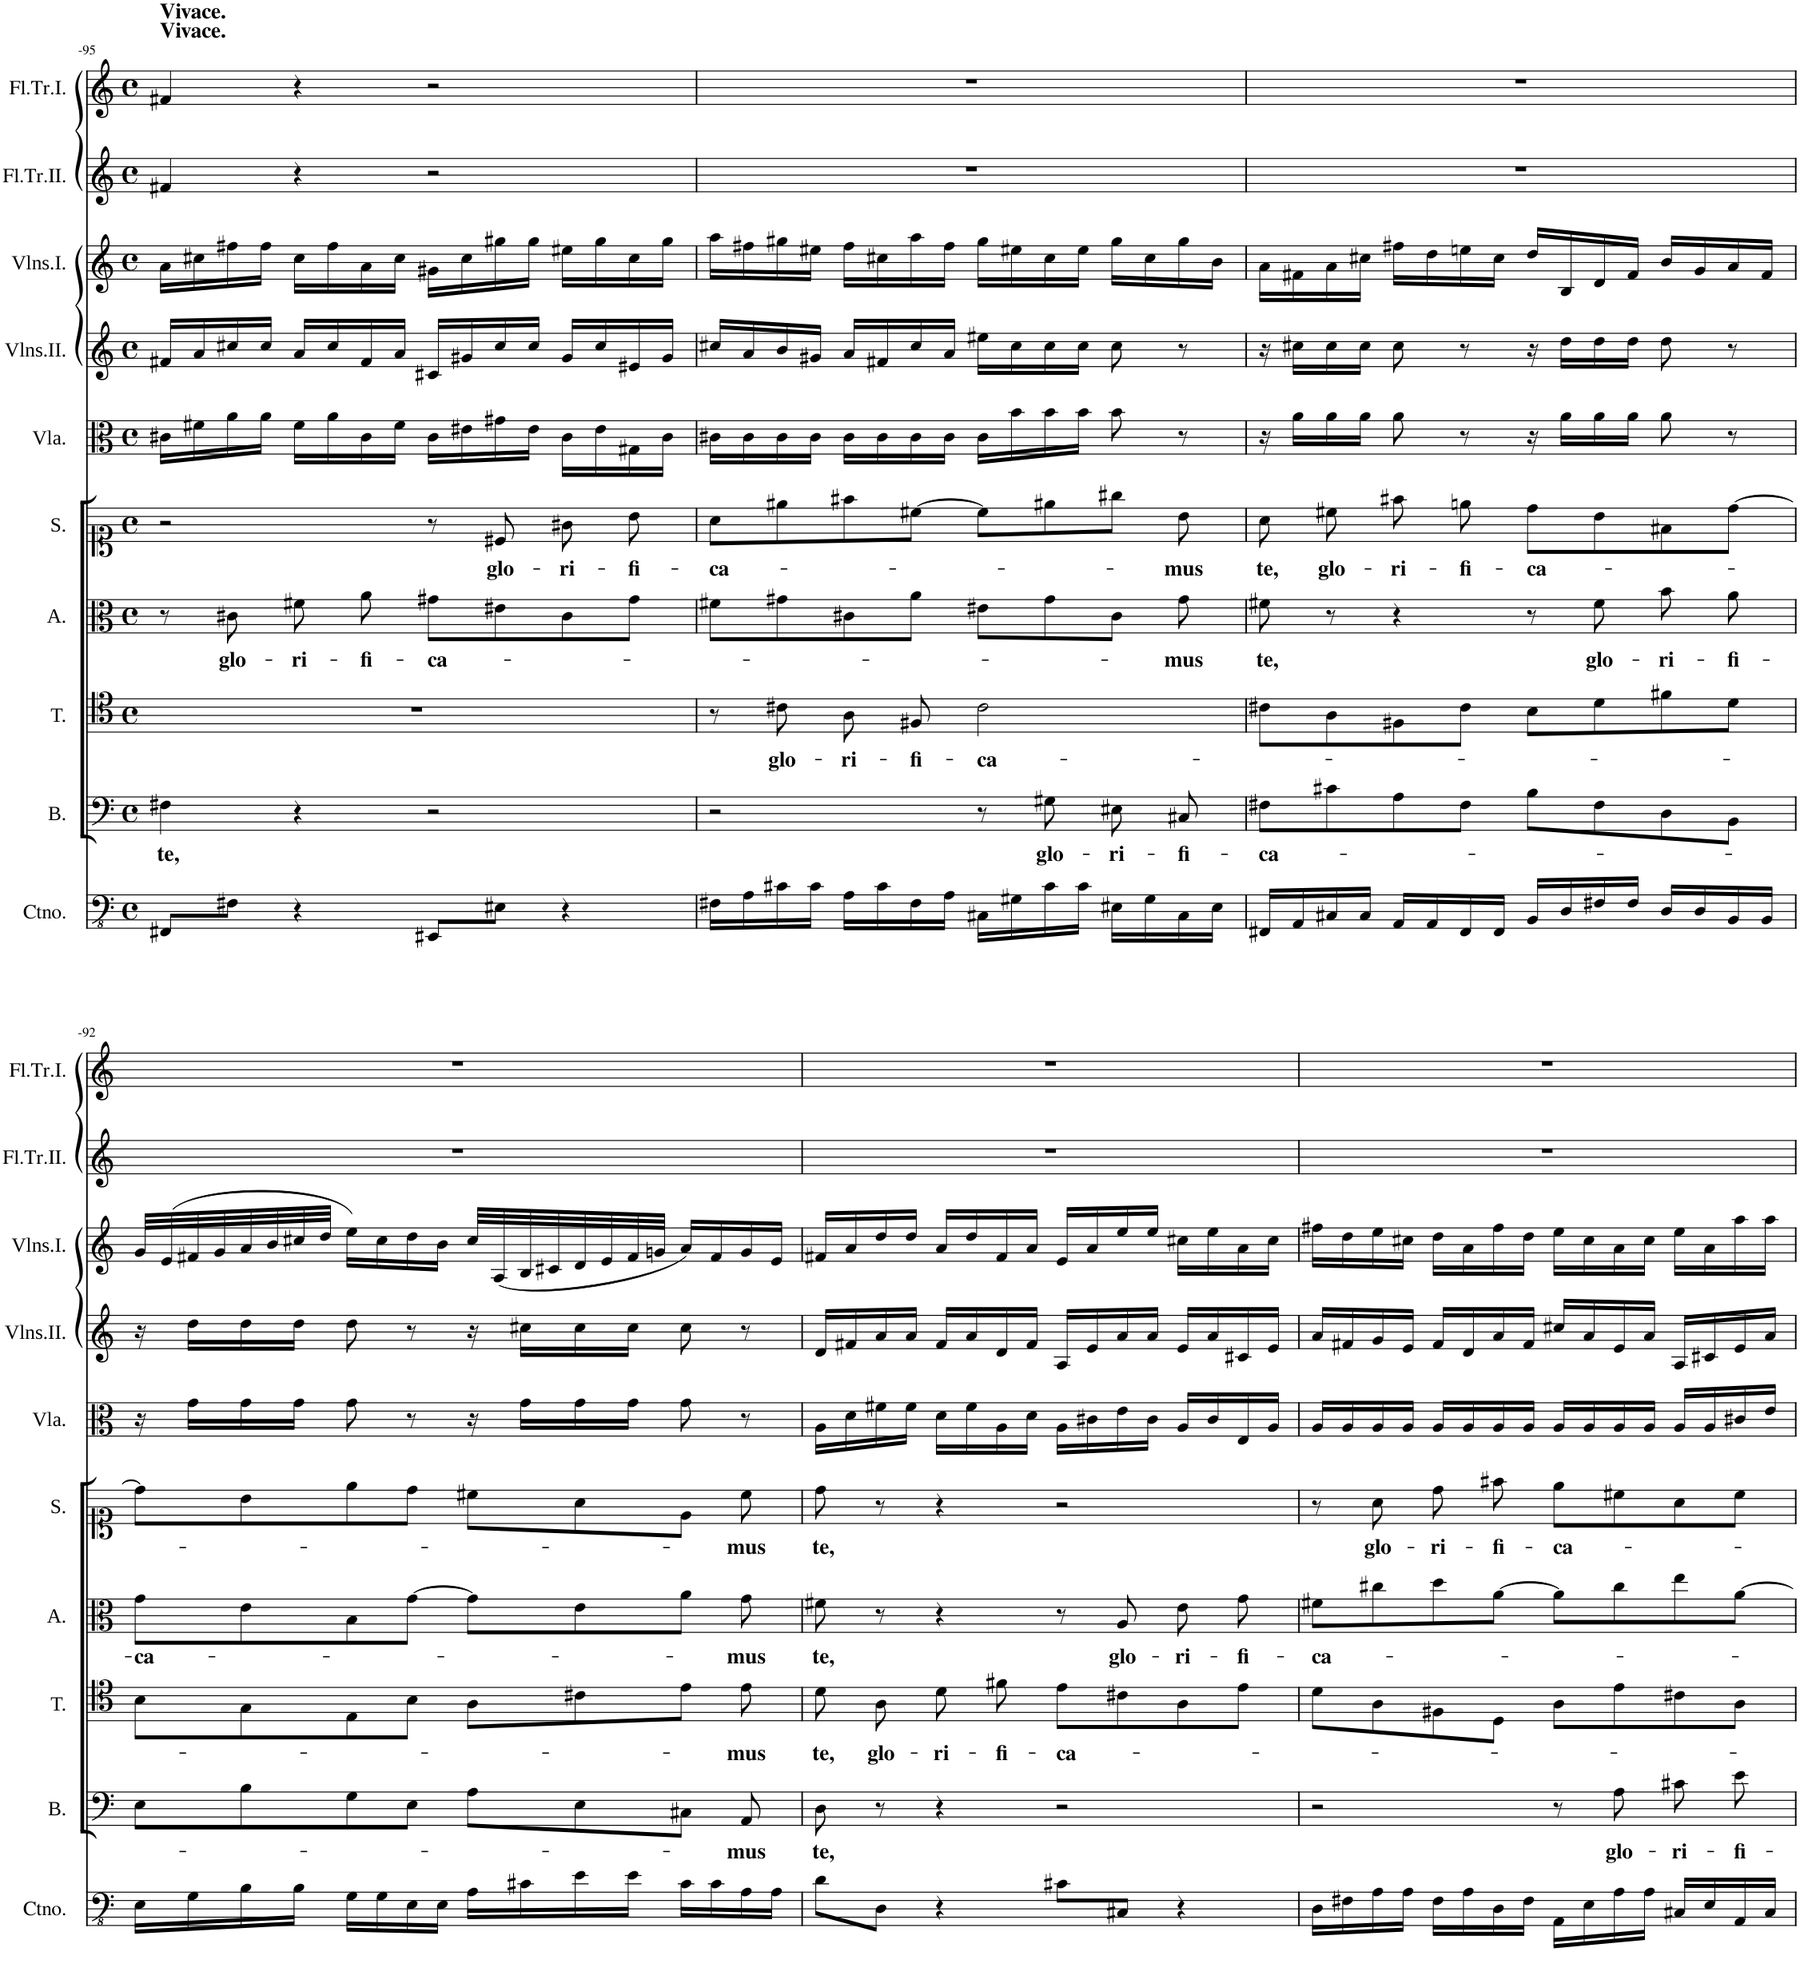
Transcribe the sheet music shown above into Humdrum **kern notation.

**kern	**kern	**text	**kern	**text	**kern	**text	**kern	**text	**kern	**kern	**kern	**kern	**kern
*part10	*part9	*part9	*part8	*part8	*part7	*part7	*part6	*part6	*part5	*part4	*part3	*part2	*part1
*staff10	*staff9	*staff9	*staff8	*staff8	*staff7	*staff7	*staff6	*staff6	*staff5	*staff4	*staff3	*staff2	*staff1
*I"Continuo.	*I"Basso.	*	*I"Tenore.	*	*I"Alto.	*	*I"Soprano.	*	*I"Viola	*I"Violino II.	*I"Violino I.	*I"Flauto Traverso II.	*I"Flauto Traverso I.
*I'Ctno.	*I'B.	*	*I'T.	*	*I'A.	*	*I'S.	*	*I'Vla.	*	*	*I'Fl.Tr.II.	*I'Fl.Tr.I.
!!LO:PB:g=z
*clefFv4	*clefF4	*	*clefC4	*	*clefC3	*	*clefC1	*	*clefC3	*clefG2	*clefG2	*clefG2	*clefG2
*k[]	*k[]	*	*k[]	*	*k[]	*	*k[]	*	*k[]	*k[]	*k[]	*k[]	*k[]
*M4/4	*M4/4	*	*M4/4	*	*M4/4	*	*M4/4	*	*M4/4	*M4/4	*M4/4	*M4/4	*M4/4
*met(c)	*met(c)	*	*met(c)	*	*met(c)	*	*met(c)	*	*met(c)	*met(c)	*met(c)	*met(c)	*met(c)
=95-	=95-	=95-	=95-	=95-	=95-	=95-	=95-	=95-	=95-	=95-	=95-	=95-	=95-
!	!	!	!	!	!	!	!	!	!	!	!	!	!LO:TX:a:B:t=Vivace.
!	!	!	!	!	!	!	!	!	!	!	!	!	!LO:TX:a:B:t=Vivace.
!	!	!LO:LY:b	!	!	!	!	!	!	!	!	!	!	!
8FFF#X/L	4F#X\	te,	1r	.	8r	.	2r	.	16c#X\LL	16f#X/LL	16a\LL	4f#X/	4f#X/
.	.	.	.	.	.	.	.	.	16f#X\	16a/	16cc#X\	.	.
!	!	!	!	!	!	!LO:LY:b	!	!	!	!	!	!	!
8FF#X\J	.	.	.	.	8c#X\	glo-	.	.	16a\	16cc#X/	16ff#X\	.	.
.	.	.	.	.	.	.	.	.	16a\JJ	16cc#/JJ	16ff#\JJ	.	.
!	!	!	!	!	!	!LO:LY:b	!	!	!	!	!	!	!
4r	4r	.	.	.	8f#X\	-ri-	.	.	16f#\LL	16a/LL	16cc#\LL	4r	4r
.	.	.	.	.	.	.	.	.	16a\	16cc#/	16ff#\	.	.
!	!	!	!	!	!	!LO:LY:b	!	!	!	!	!	!	!
.	.	.	.	.	8a\	-fi-	.	.	16c#\	16f#/	16a\	.	.
.	.	.	.	.	.	.	.	.	16f#\JJ	16a/JJ	16cc#\JJ	.	.
!	!	!	!	!	!	!LO:LY:b	!	!	!	!	!	!	!
8EEE#X/L	2r	.	.	.	8g#X\L	-ca-	8r	.	16c#\LL	16c#X/LL	16g#X\LL	2r	2r
.	.	.	.	.	.	.	.	.	16e#X\	16g#X/	16cc#\	.	.
!	!	!	!	!	!	!	!	!LO:LY:b	!	!	!	!	!
8EE#X\J	.	.	.	.	8e#X\	.	8c#X/	glo-	16g#X\	16cc#/	16gg#X\	.	.
.	.	.	.	.	.	.	.	.	16e#\JJ	16cc#/JJ	16gg#\JJ	.	.
!	!	!	!	!	!	!	!	!LO:LY:b	!	!	!	!	!
4r	.	.	.	.	8c#\	.	8g#X\	-ri-	16c#\LL	16g#/LL	16ee#X\LL	.	.
.	.	.	.	.	.	.	.	.	16e#\	16cc#/	16gg#\	.	.
!	!	!	!	!	!	!	!	!LO:LY:b	!	!	!	!	!
.	.	.	.	.	8g#\J	.	8b\	-fi-	16G#X\	16e#X/	16cc#\	.	.
.	.	.	.	.	.	.	.	.	16c#\JJ	16g#/JJ	16gg#\JJ	.	.
=94-	=94-	=94-	=94-	=94-	=94-	=94-	=94-	=94-	=94-	=94-	=94-	=94-	=94-
!	!	!	!	!	!	!	!	!LO:LY:b	!	!	!	!	!
16FF#X\LL	2r	.	8r	.	8f#X\L	.	8a\L	-ca-	16c#X\LL	16cc#X/LL	16aa\LL	1r	1r
16AA\	.	.	.	.	.	.	.	.	16c#\	16a/	16ff#X\	.	.
!	!	!	!	!LO:LY:b	!	!	!	!	!	!	!	!	!
16C#X\	.	.	8c#X\	glo-	8g#X\	.	8ee#X\	.	16c#\	16b/	16gg#X\	.	.
16C#\JJ	.	.	.	.	.	.	.	.	16c#\JJ	16g#X/JJ	16ee#X\JJ	.	.
!	!	!	!	!LO:LY:b	!	!	!	!	!	!	!	!	!
16AA\LL	.	.	8A\	-ri-	8c#X\	.	8ff#X\	.	16c#\LL	16a/LL	16ff#\LL	.	.
16C#\	.	.	.	.	.	.	.	.	16c#\	16f#X/	16cc#X\	.	.
!	!	!	!	!LO:LY:b	!	!	!	!	!	!	!	!	!
16FF#\	.	.	8F#X/	-fi-	8a\J	.	[8cc#X\J	.	16c#\	16cc#/	16aa\	.	.
16AA\JJ	.	.	.	.	.	.	.	.	16c#\JJ	16a/JJ	16ff#\JJ	.	.
!	!	!	!	!LO:LY:b	!	!	!	!	!	!	!	!	!
16CC#X\LL	8r	.	2c#\	-ca-	8e#X\L	.	8cc#\L]	.	16c#\LL	16ee#X\LL	16gg#\LL	.	.
16GG#X\	.	.	.	.	.	.	.	.	16b\	16cc#\	16ee#X\	.	.
!	!	!LO:LY:b	!	!	!	!	!	!	!	!	!	!	!
16C#\	8G#X\	glo-	.	.	8g#\	.	8ee#X\	.	16b\	16cc#\	16cc#\	.	.
16C#\JJ	.	.	.	.	.	.	.	.	16b\JJ	16cc#\JJ	16ee#\JJ	.	.
!	!	!LO:LY:b	!	!	!	!	!	!	!	!	!	!	!
16EE#X\LL	8E#X\	-ri-	.	.	8c#\J	.	8gg#X\J	.	8b\	8cc#\	16gg#\LL	.	.
16GG#\	.	.	.	.	.	.	.	.	.	.	16cc#\	.	.
!	!	!LO:LY:b	!	!	!	!LO:LY:b	!	!LO:LY:b	!	!	!	!	!
16CC#\	8C#X/	-fi-	.	.	8g#\	-mus	8b\	-mus	8r	8r	16gg#\	.	.
16EE#\JJ	.	.	.	.	.	.	.	.	.	.	16b\JJ	.	.
=93-	=93-	=93-	=93-	=93-	=93-	=93-	=93-	=93-	=93-	=93-	=93-	=93-	=93-
!	!	!LO:LY:b	!	!	!	!LO:LY:b	!	!LO:LY:b	!	!	!	!	!
16FFF#X/LL	8F#X\L	-ca-	8c#X\L	.	8f#X\	te,	8a\	te,	16r	16r	16a\LL	1r	1r
16AAA/	.	.	.	.	.	.	.	.	16a\LL	16cc#X\LL	16f#X\	.	.
!	!	!	!	!	!	!	!	!LO:LY:b	!	!	!	!	!
16CC#X/	8c#X\	.	8A\	.	8r	.	8cc#X\	glo-	16a\	16cc#\	16a\	.	.
16CC#/JJ	.	.	.	.	.	.	.	.	16a\JJ	16cc#\JJ	16cc#X\JJ	.	.
!	!	!	!	!	!	!	!	!LO:LY:b	!	!	!	!	!
16AAA/LL	8A\	.	8F#X\	.	4r	.	8ff#X\	-ri-	8a\	8cc#\	16ff#X\LL	.	.
16AAA/	.	.	.	.	.	.	.	.	.	.	16dd\	.	.
!	!	!	!	!	!	!	!	!LO:LY:b	!	!	!	!	!
16FFF#/	8F#\J	.	8c#\J	.	.	.	8een\	-fi-	8r	8r	16een\	.	.
16FFF#/JJ	.	.	.	.	.	.	.	.	.	.	16cc#\JJ	.	.
!	!	!	!	!	!	!	!	!LO:LY:b	!	!	!	!	!
16BBB/LL	8B\L	.	8B\L	.	8r	.	8dd\L	-ca-	16r	16r	16dd/LL	.	.
16DD/	.	.	.	.	.	.	.	.	16a\LL	16dd\LL	16B/	.	.
!	!	!	!	!	!	!LO:LY:b	!	!	!	!	!	!	!
16FF#X/	8F#\	.	8d\	.	8f#\	glo-	8b\	.	16a\	16dd\	16d/	.	.
16FF#/JJ	.	.	.	.	.	.	.	.	16a\JJ	16dd\JJ	16f#/JJ	.	.
!	!	!	!	!	!	!LO:LY:b	!	!	!	!	!	!	!
16DD/LL	8D\	.	8f#X\	.	8b\	-ri-	8f#X\	.	8a\	8dd\	16b/LL	.	.
16DD/	.	.	.	.	.	.	.	.	.	.	16g/	.	.
!	!	!	!	!	!	!LO:LY:b	!	!	!	!	!	!	!
16BBB/	8BB\J	.	8d\J	.	8a\	-fi-	[8dd\J	.	8r	8r	16a/	.	.
16BBB/JJ	.	.	.	.	.	.	.	.	.	.	16f#/JJ	.	.
!!LO:LB:g=z
=92-	=92-	=92-	=92-	=92-	=92-	=92-	=92-	=92-	=92-	=92-	=92-	=92-	=92-
!	!	!	!	!	!	!LO:LY:b	!	!	!	!	!	!	!
16EE\LL	8E\L	.	8B\L	.	8g\L	-ca-	8dd\L]	.	16r	16r	32g/LLL	1r	1r
.	.	.	.	.	.	.	.	.	.	.	(32e/	.	.
16GG\	.	.	.	.	.	.	.	.	16g\LL	16dd\LL	32f#X/	.	.
.	.	.	.	.	.	.	.	.	.	.	32g/	.	.
16BB\	8B\	.	8G\	.	8e\	.	8b\	.	16g\	16dd\	32a/	.	.
.	.	.	.	.	.	.	.	.	.	.	32b/	.	.
16BB\JJ	.	.	.	.	.	.	.	.	16g\JJ	16dd\JJ	32cc#X/	.	.
.	.	.	.	.	.	.	.	.	.	.	32dd/JJJ	.	.
16GG\LL	8G\	.	8E\	.	8B\	.	8ee\	.	8g\	8dd\	16ee\LL)	.	.
16GG\	.	.	.	.	.	.	.	.	.	.	16cc#\	.	.
16EE\	8E\J	.	8B\J	.	[8g\J	.	8dd\J	.	8r	8r	16dd\	.	.
16EE\JJ	.	.	.	.	.	.	.	.	.	.	16b\JJ	.	.
16AA\LL	8A\L	.	8A\L	.	8g\L]	.	8cc#X\L	.	16r	16r	32cc#/LLL	.	.
.	.	.	.	.	.	.	.	.	.	.	(32A/	.	.
16C#X\	.	.	.	.	.	.	.	.	16g\LL	16cc#X\LL	32B/	.	.
.	.	.	.	.	.	.	.	.	.	.	32c#X/	.	.
16E\	8E\	.	8c#X\	.	8e\	.	8a\	.	16g\	16cc#\	32d/	.	.
.	.	.	.	.	.	.	.	.	.	.	32e/	.	.
16E\JJ	.	.	.	.	.	.	.	.	16g\JJ	16cc#\JJ	32f#/	.	.
.	.	.	.	.	.	.	.	.	.	.	32gn/JJJ	.	.
16C#\LL	8C#X\J	.	8e\J	.	8a\J	.	8e\J	.	8g\	8cc#\	16a/LL)	.	.
16C#\	.	.	.	.	.	.	.	.	.	.	16f#/	.	.
!	!	!LO:LY:b	!	!LO:LY:b	!	!LO:LY:b	!	!LO:LY:b	!	!	!	!	!
16AA\	8AA/	-mus	8e\	-mus	8g\	-mus	8cc#\	-mus	8r	8r	16g/	.	.
16AA\JJ	.	.	.	.	.	.	.	.	.	.	16e/JJ	.	.
=91-	=91-	=91-	=91-	=91-	=91-	=91-	=91-	=91-	=91-	=91-	=91-	=91-	=91-
!	!	!LO:LY:b	!	!LO:LY:b	!	!LO:LY:b	!	!LO:LY:b	!	!	!	!	!
8D\L	8D\	te,	8d\	te,	8f#X\	te,	8dd\	te,	16A\LL	16d/LL	16f#X/LL	1r	1r
.	.	.	.	.	.	.	.	.	16d\	16f#X/	16a/	.	.
!	!	!	!	!LO:LY:b	!	!	!	!	!	!	!	!	!
8DD\J	8r	.	8A\	glo-	8r	.	8r	.	16f#X\	16a/	16dd/	.	.
.	.	.	.	.	.	.	.	.	16f#\JJ	16a/JJ	16dd/JJ	.	.
!	!	!	!	!LO:LY:b	!	!	!	!	!	!	!	!	!
4r	4r	.	8d\	-ri-	4r	.	4r	.	16d\LL	16f#/LL	16a/LL	.	.
.	.	.	.	.	.	.	.	.	16f#\	16a/	16dd/	.	.
!	!	!	!	!LO:LY:b	!	!	!	!	!	!	!	!	!
.	.	.	8f#X\	-fi-	.	.	.	.	16A\	16d/	16f#/	.	.
.	.	.	.	.	.	.	.	.	16d\JJ	16f#/JJ	16a/JJ	.	.
!	!	!	!	!LO:LY:b	!	!	!	!	!	!	!	!	!
8C#X\L	2r	.	8e\L	-ca-	8r	.	2r	.	16A\LL	16A/LL	16e/LL	.	.
.	.	.	.	.	.	.	.	.	16c#X\	16e/	16a/	.	.
!	!	!	!	!	!	!LO:LY:b	!	!	!	!	!	!	!
8CC#X/J	.	.	8c#X\	.	8A/	glo-	.	.	16e\	16a/	16ee/	.	.
.	.	.	.	.	.	.	.	.	16c#\JJ	16a/JJ	16ee/JJ	.	.
!	!	!	!	!	!	!LO:LY:b	!	!	!	!	!	!	!
4r	.	.	8A\	.	8e\	-ri-	.	.	16A/LL	16e/LL	16cc#X\LL	.	.
.	.	.	.	.	.	.	.	.	16c#/	16a/	16ee\	.	.
!	!	!	!	!	!	!LO:LY:b	!	!	!	!	!	!	!
.	.	.	8e\J	.	8g\	-fi-	.	.	16E/	16c#X/	16a\	.	.
.	.	.	.	.	.	.	.	.	16A/JJ	16e/JJ	16cc#\JJ	.	.
=90-	=90-	=90-	=90-	=90-	=90-	=90-	=90-	=90-	=90-	=90-	=90-	=90-	=90-
!	!	!	!	!	!	!LO:LY:b	!	!	!	!	!	!	!
16DD\LL	2r	.	8d\L	.	8f#X\L	-ca-	8r	.	16A/LL	16a/LL	16ff#X\LL	1r	1r
16FF#X\	.	.	.	.	.	.	.	.	16A/	16f#X/	16dd\	.	.
!	!	!	!	!	!	!	!	!LO:LY:b	!	!	!	!	!
16AA\	.	.	8A\	.	8cc#X\	.	8a\	glo-	16A/	16g/	16ee\	.	.
16AA\JJ	.	.	.	.	.	.	.	.	16A/JJ	16e/JJ	16cc#X\JJ	.	.
!	!	!	!	!	!	!	!	!LO:LY:b	!	!	!	!	!
16FF#\LL	.	.	8F#X\	.	8dd\	.	8dd\	-ri-	16A/LL	16f#/LL	16dd\LL	.	.
16AA\	.	.	.	.	.	.	.	.	16A/	16d/	16a\	.	.
!	!	!	!	!	!	!	!	!LO:LY:b	!	!	!	!	!
16DD\	.	.	8D\J	.	[8a\J	.	8ff#X\	-fi-	16A/	16a/	16ff#\	.	.
16FF#\JJ	.	.	.	.	.	.	.	.	16A/JJ	16f#/JJ	16dd\JJ	.	.
!	!	!	!	!	!	!	!	!LO:LY:b	!	!	!	!	!
16AAA\LL	8r	.	8A\L	.	8a\L]	.	8ee\L	-ca-	16A/LL	16cc#X/LL	16ee\LL	.	.
16EE\	.	.	.	.	.	.	.	.	16A/	16a/	16cc#\	.	.
!	!	!LO:LY:b	!	!	!	!	!	!	!	!	!	!	!
16AA\	8A\	glo-	8e\	.	8cc#\	.	8cc#X\	.	16A/	16e/	16a\	.	.
16AA\JJ	.	.	.	.	.	.	.	.	16A/JJ	16a/JJ	16cc#\JJ	.	.
!	!	!LO:LY:b	!	!	!	!	!	!	!	!	!	!	!
16CC#X/LL	8c#X\	-ri-	8c#X\	.	8ee\	.	8a\	.	16A/LL	16A/LL	16ee\LL	.	.
16EE/	.	.	.	.	.	.	.	.	16A/	16c#X/	16a\	.	.
!	!	!LO:LY:b	!	!	!	!	!	!	!	!	!	!	!
16AAA/	8e\	-fi-	8A\J	.	[8a\J	.	8cc#\J	.	16c#X/	16e/	16aa\	.	.
16CC#/JJ	.	.	.	.	.	.	.	.	16e/JJ	16a/JJ	16aa\JJ	.	.
=	=	=	=	=	=	=	=	=	=	=	=	=	=
*-	*-	*-	*-	*-	*-	*-	*-	*-	*-	*-	*-	*-	*-
